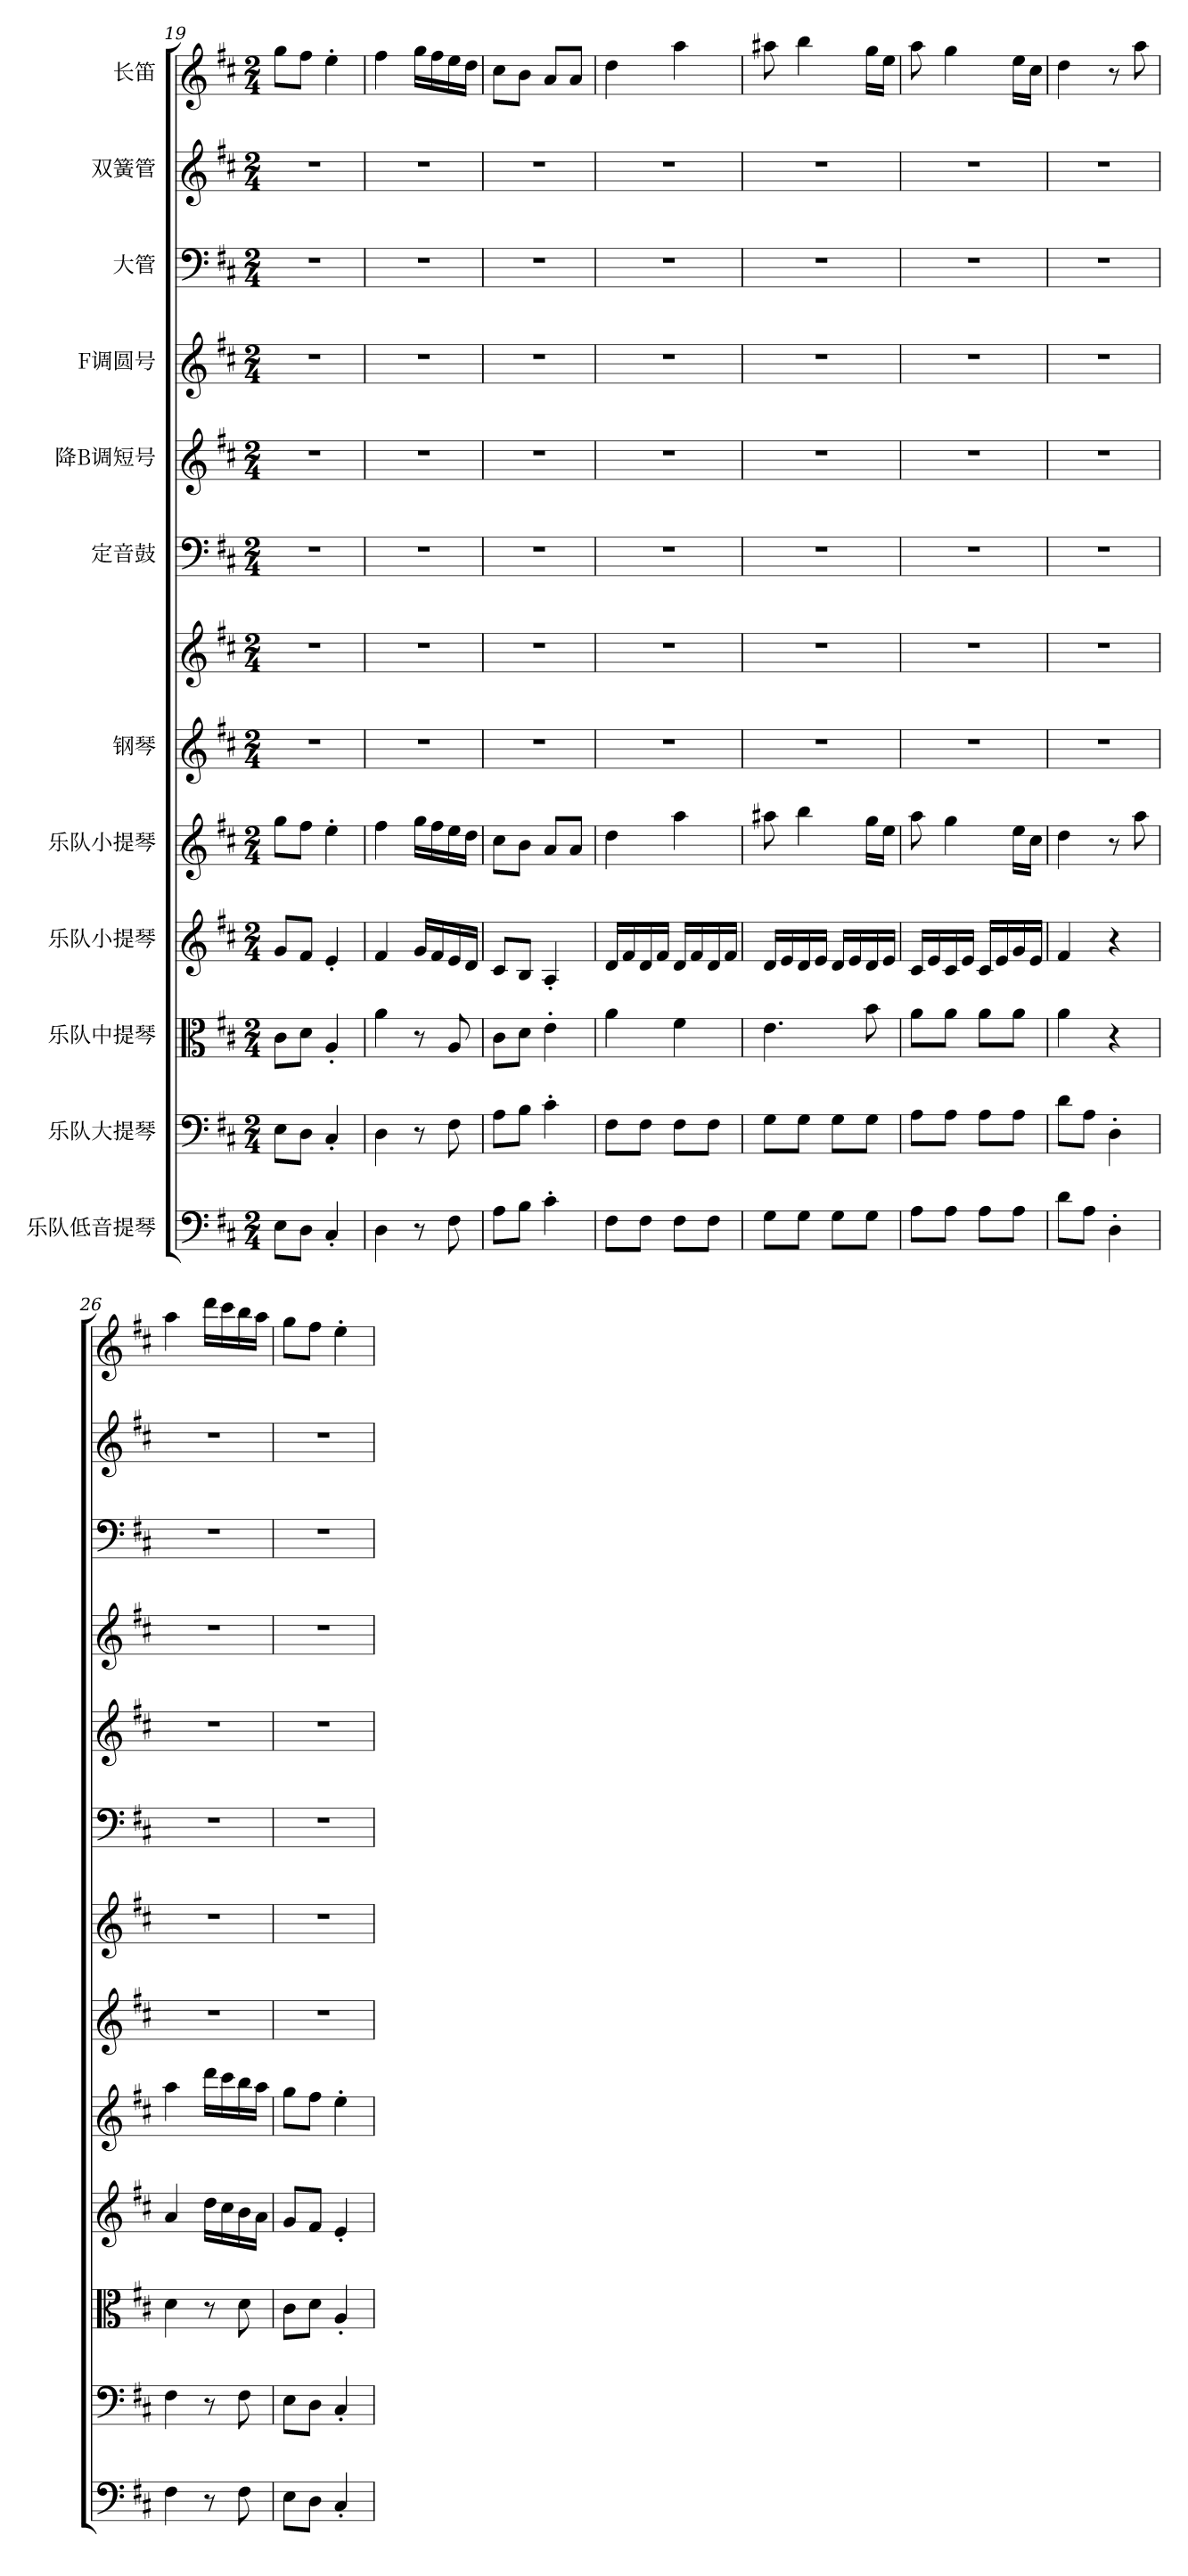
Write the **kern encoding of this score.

**kern	**kern	**kern	**kern	**kern	**kern	**kern	**kern	**kern	**kern	**kern	**kern	**kern
*part12	*part11	*part10	*part9	*part8	*part7	*part7	*part6	*part5	*part4	*part3	*part2	*part1
*staff13	*staff12	*staff11	*staff10	*staff9	*staff8	*staff7	*staff6	*staff5	*staff4	*staff3	*staff2	*staff1
*I"乐队低音提琴	*I"乐队大提琴	*I"乐队中提琴	*I"乐队小提琴	*I"乐队小提琴	*I"钢琴	*	*I"定音鼓	*I"降B调短号	*I"F调圆号	*I"大管	*I"双簧管	*I"长笛
!!LO:PB:g=z
*clefF4	*clefF4	*clefC3	*clefG2	*clefG2	*clefG2	*clefG2	*clefF4	*clefG2	*clefG2	*clefF4	*clefG2	*clefG2
*ITrd7c12	*	*	*	*	*	*	*	*ITrd1c2	*ITrd4c7	*	*	*
*k[f#c#]	*k[f#c#]	*k[f#c#]	*k[f#c#]	*k[f#c#]	*k[f#c#]	*k[f#c#]	*k[f#c#]	*k[]	*k[f#]	*k[f#c#]	*k[f#c#]	*k[f#c#]
*M2/4	*M2/4	*M2/4	*M2/4	*M2/4	*M2/4	*M2/4	*M2/4	*M2/4	*M2/4	*M2/4	*M2/4	*M2/4
=19	=19	=19	=19	=19	=19	=19	=19	=19	=19	=19	=19	=19
8EE\L	8E\L	8c#\L	8g/L	8gg\L	2r	2r	2r	2r	2r	2r	2r	8gg\L
8DD\J	8D\J	8d\J	8f#/J	8ff#\J	.	.	.	.	.	.	.	8ff#\J
4CC#'/	4C#'/	4A'/	4e'/	4ee'\	.	.	.	.	.	.	.	4ee'\
=20	=20	=20	=20	=20	=20	=20	=20	=20	=20	=20	=20	=20
4DD\	4D\	4a\	4f#/	4ff#\	2r	2r	2r	2r	2r	2r	2r	4ff#\
8r	8r	8r	16g/LL	16gg\LL	.	.	.	.	.	.	.	16gg\LL
.	.	.	16f#/	16ff#\	.	.	.	.	.	.	.	16ff#\
8FF#\	8F#\	8A/	16e/	16ee\	.	.	.	.	.	.	.	16ee\
.	.	.	16d/JJ	16dd\JJ	.	.	.	.	.	.	.	16dd\JJ
=21	=21	=21	=21	=21	=21	=21	=21	=21	=21	=21	=21	=21
8AA\L	8A\L	8c#\L	8c#/L	8cc#\L	2r	2r	2r	2r	2r	2r	2r	8cc#\L
8BB\J	8B\J	8d\J	8B/J	8b\J	.	.	.	.	.	.	.	8b\J
4C#'\	4c#'\	4e'\	4A'/	8a/L	.	.	.	.	.	.	.	8a/L
.	.	.	.	8a/J	.	.	.	.	.	.	.	8a/J
=22	=22	=22	=22	=22	=22	=22	=22	=22	=22	=22	=22	=22
8FF#\L	8F#\L	4a\	16d/LL	4dd\	2r	2r	2r	2r	2r	2r	2r	4dd\
.	.	.	16f#/	.	.	.	.	.	.	.	.	.
8FF#\J	8F#\J	.	16d/	.	.	.	.	.	.	.	.	.
.	.	.	16f#/JJ	.	.	.	.	.	.	.	.	.
8FF#\L	8F#\L	4f#\	16d/LL	4aa\	.	.	.	.	.	.	.	4aa\
.	.	.	16f#/	.	.	.	.	.	.	.	.	.
8FF#\J	8F#\J	.	16d/	.	.	.	.	.	.	.	.	.
.	.	.	16f#/JJ	.	.	.	.	.	.	.	.	.
=23	=23	=23	=23	=23	=23	=23	=23	=23	=23	=23	=23	=23
8GG\L	8G\L	4.e\	16d/LL	8aa#X\	2r	2r	2r	2r	2r	2r	2r	8aa#X\
.	.	.	16e/	.	.	.	.	.	.	.	.	.
8GG\J	8G\J	.	16d/	4bb\	.	.	.	.	.	.	.	4bb\
.	.	.	16e/JJ	.	.	.	.	.	.	.	.	.
8GG\L	8G\L	.	16d/LL	.	.	.	.	.	.	.	.	.
.	.	.	16e/	.	.	.	.	.	.	.	.	.
8GG\J	8G\J	8b\	16d/	16gg\LL	.	.	.	.	.	.	.	16gg\LL
.	.	.	16e/JJ	16ee\JJ	.	.	.	.	.	.	.	16ee\JJ
!!LO:PB:g=z
=24	=24	=24	=24	=24	=24	=24	=24	=24	=24	=24	=24	=24
8AA\L	8A\L	8a\L	16c#/LL	8aa\	2r	2r	2r	2r	2r	2r	2r	8aa\
.	.	.	16e/	.	.	.	.	.	.	.	.	.
8AA\J	8A\J	8a\J	16c#/	4gg\	.	.	.	.	.	.	.	4gg\
.	.	.	16e/JJ	.	.	.	.	.	.	.	.	.
8AA\L	8A\L	8a\L	16c#/LL	.	.	.	.	.	.	.	.	.
.	.	.	16e/	.	.	.	.	.	.	.	.	.
8AA\J	8A\J	8a\J	16g/	16ee\LL	.	.	.	.	.	.	.	16ee\LL
.	.	.	16e/JJ	16cc#\JJ	.	.	.	.	.	.	.	16cc#\JJ
=25	=25	=25	=25	=25	=25	=25	=25	=25	=25	=25	=25	=25
8D\L	8d\L	4a\	4f#/	4dd\	2r	2r	2r	2r	2r	2r	2r	4dd\
8AA\J	8A\J	.	.	.	.	.	.	.	.	.	.	.
4DD'\	4D'\	4r	4r	8r	.	.	.	.	.	.	.	8r
.	.	.	.	8aa\	.	.	.	.	.	.	.	8aa\
=26	=26	=26	=26	=26	=26	=26	=26	=26	=26	=26	=26	=26
4FF#\	4F#\	4d\	4a/	4aa\	2r	2r	2r	2r	2r	2r	2r	4aa\
8r	8r	8r	16dd\LL	16ddd\LL	.	.	.	.	.	.	.	16ddd\LL
.	.	.	16cc#\	16ccc#\	.	.	.	.	.	.	.	16ccc#\
8FF#\	8F#\	8d\	16b\	16bb\	.	.	.	.	.	.	.	16bb\
.	.	.	16a\JJ	16aa\JJ	.	.	.	.	.	.	.	16aa\JJ
=27	=27	=27	=27	=27	=27	=27	=27	=27	=27	=27	=27	=27
8EE\L	8E\L	8c#\L	8g/L	8gg\L	2r	2r	2r	2r	2r	2r	2r	8gg\L
8DD\J	8D\J	8d\J	8f#/J	8ff#\J	.	.	.	.	.	.	.	8ff#\J
4CC#'/	4C#'/	4A'/	4e'/	4ee'\	.	.	.	.	.	.	.	4ee'\
=	=	=	=	=	=	=	=	=	=	=	=	=
*-	*-	*-	*-	*-	*-	*-	*-	*-	*-	*-	*-	*-
